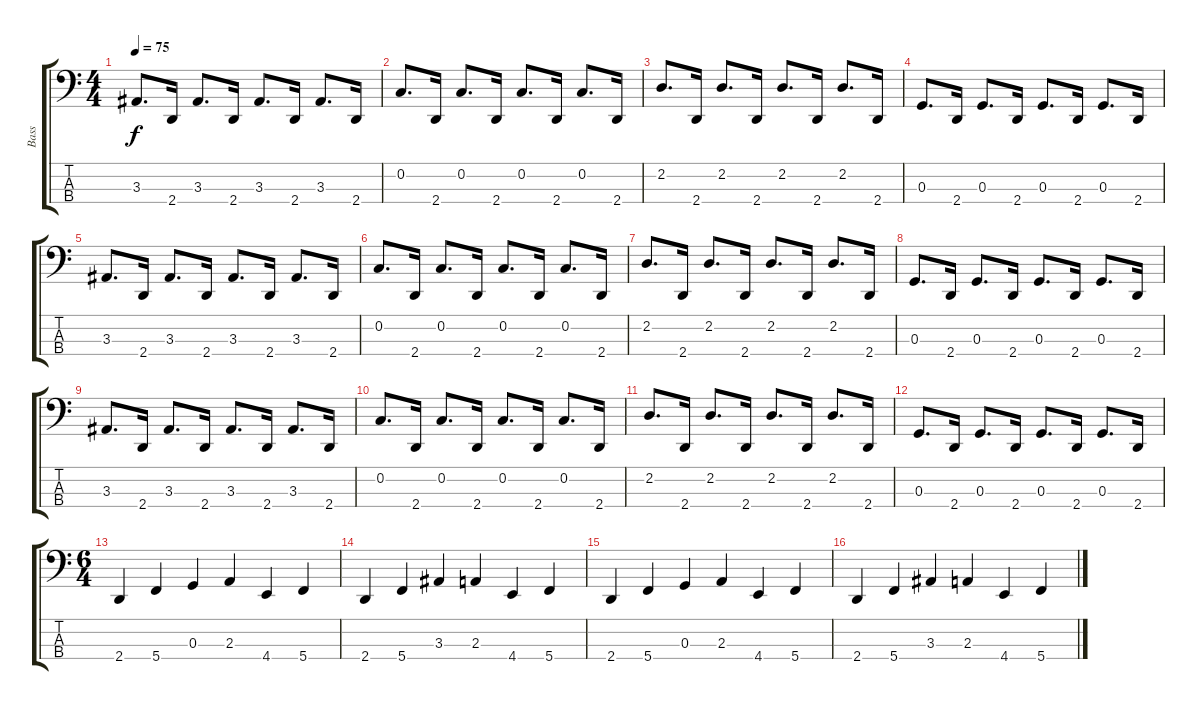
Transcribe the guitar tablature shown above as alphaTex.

\track ("Bass" "Bass") {instrument electricbassfinger}
\staff {score tabs}
\tuning (F2 C2 G1 C1) {hide}
\ts (4 4)
\tempo 75
\clef f4
\ks c
3.3.8{d dy f} 2.4.16 3.3.8{d} 2.4.16 3.3.8{d} 2.4.16 3.3.8{d} 2.4.16 |
0.2.8{d} 2.4.16 0.2.8{d} 2.4.16 0.2.8{d} 2.4.16 0.2.8{d} 2.4.16 |
2.2.8{d} 2.4.16 2.2.8{d} 2.4.16 2.2.8{d} 2.4.16 2.2.8{d} 2.4.16 |
0.3.8{d} 2.4.16 0.3.8{d} 2.4.16 0.3.8{d} 2.4.16 0.3.8{d} 2.4.16 |
3.3.8{d} 2.4.16 3.3.8{d} 2.4.16 3.3.8{d} 2.4.16 3.3.8{d} 2.4.16 |
0.2.8{d} 2.4.16 0.2.8{d} 2.4.16 0.2.8{d} 2.4.16 0.2.8{d} 2.4.16 |
2.2.8{d} 2.4.16 2.2.8{d} 2.4.16 2.2.8{d} 2.4.16 2.2.8{d} 2.4.16 |
0.3.8{d} 2.4.16 0.3.8{d} 2.4.16 0.3.8{d} 2.4.16 0.3.8{d} 2.4.16 |
3.3.8{d} 2.4.16 3.3.8{d} 2.4.16 3.3.8{d} 2.4.16 3.3.8{d} 2.4.16 |
0.2.8{d} 2.4.16 0.2.8{d} 2.4.16 0.2.8{d} 2.4.16 0.2.8{d} 2.4.16 |
2.2.8{d} 2.4.16 2.2.8{d} 2.4.16 2.2.8{d} 2.4.16 2.2.8{d} 2.4.16 |
0.3.8{d} 2.4.16 0.3.8{d} 2.4.16 0.3.8{d} 2.4.16 0.3.8{d} 2.4.16 |
\ts (6 4)
2.4.4 5.4.4 0.3.4 2.3.4 4.4.4 5.4.4 |
2.4.4 5.4.4 3.3.4 2.3.4 4.4.4 5.4.4 |
2.4.4 5.4.4 0.3.4 2.3.4 4.4.4 5.4.4 |
2.4.4 5.4.4 3.3.4 2.3.4 4.4.4 5.4.4
